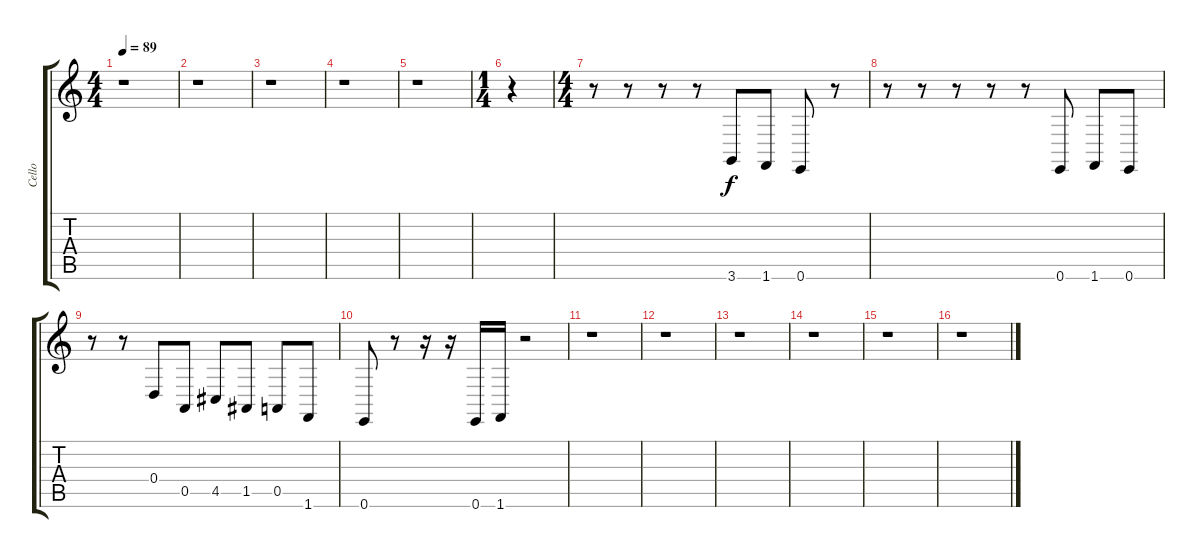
\track ("Cello" "Cello") {instrument cello}
\staff {score tabs}
\tuning (E4 B3 G3 D3 A2 E2) {hide}
\ts (4 4)
\tempo 89
\clef g2
\ks c
r.1{dy f} |
r.1 |
r.1 |
r.1 |
r.1 |
\ts (1 4)
r.4 |
\ts (4 4)
r.8{volume 12 balance 8} r.8 r.8 r.8 3.6.8 1.6.8 0.6.8 r.8 |
r.8 r.8 r.8 r.8 r.8 0.6.8 1.6.8 0.6.8 |
r.8 r.8 0.4.8 0.5.8 4.5.8 1.5.8 0.5.8 1.6.8 |
0.6.8 r.8 r.16 r.16 0.6.16 1.6.16 r.2 |
r.1 |
r.1 |
r.1 |
r.1 |
r.1 |
r.1
